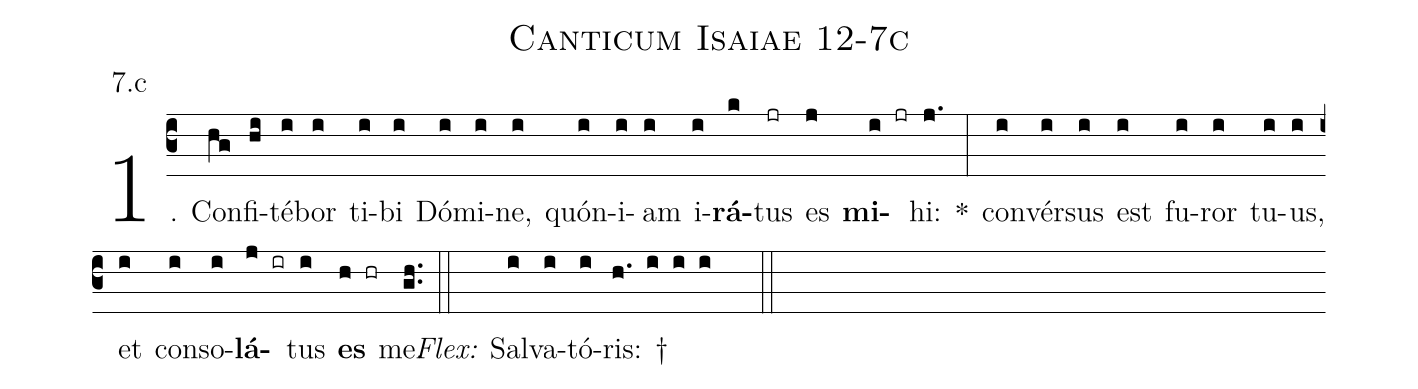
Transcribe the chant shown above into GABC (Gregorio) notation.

name: Canticum Isaiae 12-7c;
annotation: 7.c;
%%
(c3)1. Con(hg)fi(hi)té(i)bor(i) ti(i)bi(i) Dó(i)mi(i)ne,(i) quón(i)i(i)am(i) i(i)<b>rá</b>(k)tus(jr) es(j) <b>mi</b>(i jr)hi:(j.) *(:) con(i)vér(i)sus(i) est(i) fu(i)ror(i) tu(i)us,(i) et(i) con(i)so(i)<b>lá</b>(j ir)tus(i) <b>es</b>(h hr) me.(gh..) (::)
<i>Flex:</i>()  Sal(i)va(i)tó(i)ris: †(h. i i i  ::)
